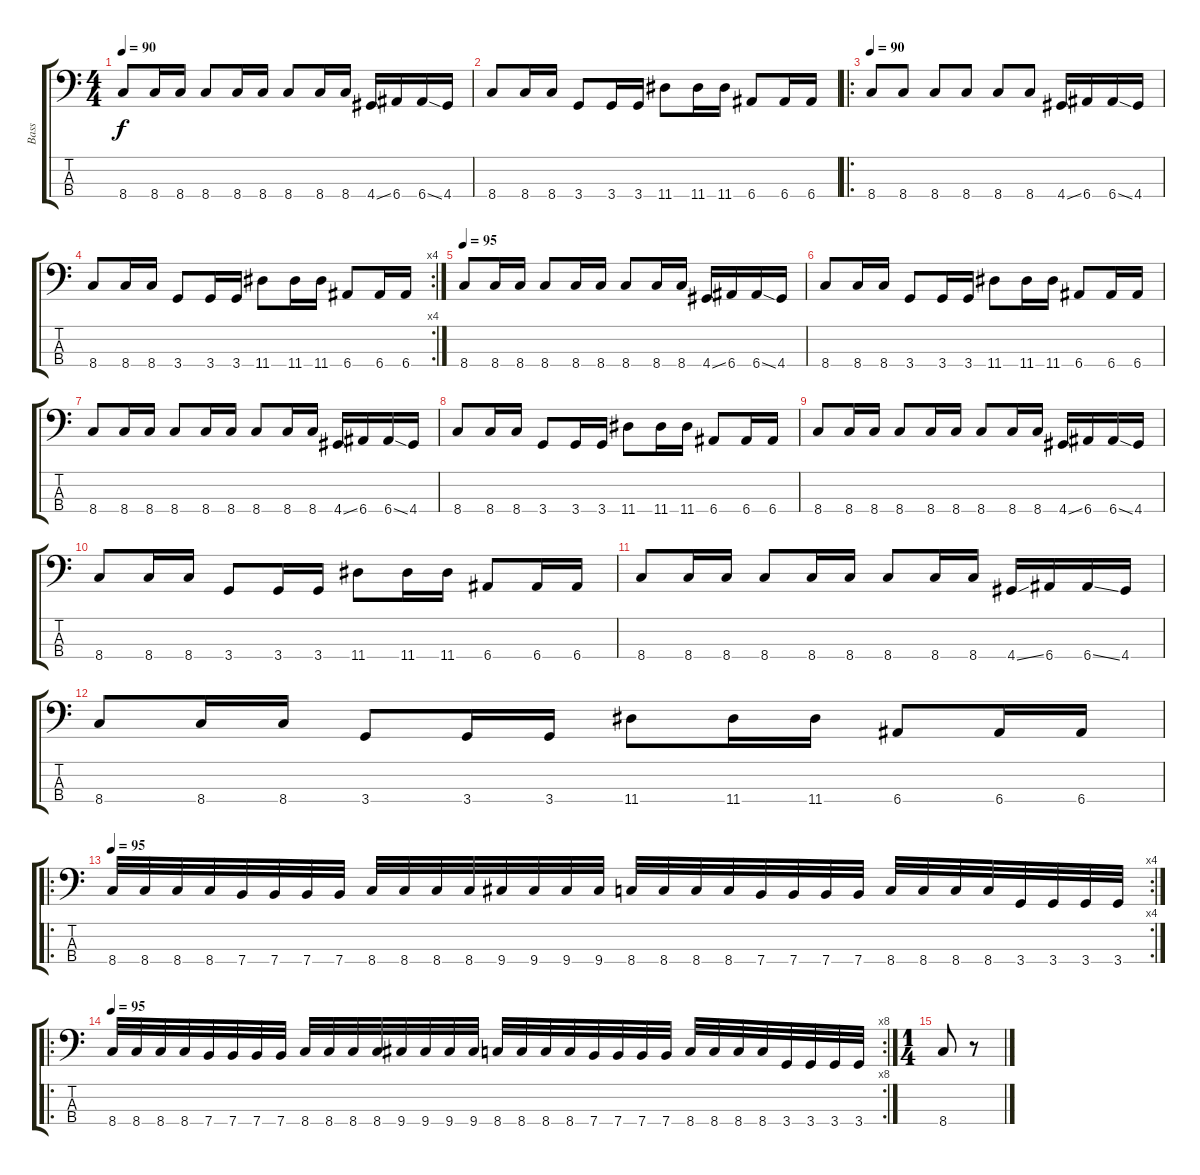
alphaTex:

\track ("Bass" "Bass") {instrument electricbassfinger}
\staff {score tabs}
\tuning (G2 D2 A1 E1) {hide}
\ts (4 4)
\tempo 90
\clef f4
\ks c
8.4.8{dy f} 8.4.16 8.4.16 8.4.8 8.4.16 8.4.16 8.4.8 8.4.16 8.4.16 4.4{ss}.16 6.4.16 6.4{ss}.16 4.4.16 |
8.4.8 8.4.16 8.4.16 3.4.8 3.4.16 3.4.16 11.4.8 11.4.16 11.4.16 6.4.8 6.4.16 6.4.16 |
\ro
\tempo 90
8.4.8 8.4.8 8.4.8 8.4.8 8.4.8 8.4.8 4.4{ss}.16 6.4.16 6.4{ss}.16 4.4.16 |
\rc 4
8.4.8 8.4.16 8.4.16 3.4.8 3.4.16 3.4.16 11.4.8 11.4.16 11.4.16 6.4.8 6.4.16 6.4.16 |
\tempo 90
\tempo 95
8.4.8 8.4.16 8.4.16 8.4.8 8.4.16 8.4.16 8.4.8 8.4.16 8.4.16 4.4{ss}.16 6.4.16 6.4{ss}.16 4.4.16 |
8.4.8 8.4.16 8.4.16 3.4.8 3.4.16 3.4.16 11.4.8 11.4.16 11.4.16 6.4.8 6.4.16 6.4.16 |
8.4.8 8.4.16 8.4.16 8.4.8 8.4.16 8.4.16 8.4.8 8.4.16 8.4.16 4.4{ss}.16 6.4.16 6.4{ss}.16 4.4.16 |
8.4.8 8.4.16 8.4.16 3.4.8 3.4.16 3.4.16 11.4.8 11.4.16 11.4.16 6.4.8 6.4.16 6.4.16 |
8.4.8 8.4.16 8.4.16 8.4.8 8.4.16 8.4.16 8.4.8 8.4.16 8.4.16 4.4{ss}.16 6.4.16 6.4{ss}.16 4.4.16 |
8.4.8 8.4.16 8.4.16 3.4.8 3.4.16 3.4.16 11.4.8 11.4.16 11.4.16 6.4.8 6.4.16 6.4.16 |
8.4.8 8.4.16 8.4.16 8.4.8 8.4.16 8.4.16 8.4.8 8.4.16 8.4.16 4.4{ss}.16 6.4.16 6.4{ss}.16 4.4.16 |
8.4.8 8.4.16 8.4.16 3.4.8 3.4.16 3.4.16 11.4.8 11.4.16 11.4.16 6.4.8 6.4.16 6.4.16 |
\ro
\rc 4
\tempo 95
8.4.32 8.4.32 8.4.32 8.4.32 7.4.32 7.4.32 7.4.32 7.4.32 8.4.32 8.4.32 8.4.32 8.4.32 9.4.32 9.4.32 9.4.32 9.4.32 8.4.32 8.4.32 8.4.32 8.4.32 7.4.32 7.4.32 7.4.32 7.4.32 8.4.32 8.4.32 8.4.32 8.4.32 3.4.32 3.4.32 3.4.32 3.4.32 |
\ro
\rc 8
\tempo 95
8.4.32 8.4.32 8.4.32 8.4.32 7.4.32 7.4.32 7.4.32 7.4.32 8.4.32 8.4.32 8.4.32 8.4.32 9.4.32 9.4.32 9.4.32 9.4.32 8.4.32 8.4.32 8.4.32 8.4.32 7.4.32 7.4.32 7.4.32 7.4.32 8.4.32 8.4.32 8.4.32 8.4.32 3.4.32 3.4.32 3.4.32 3.4.32 |
\ts (1 4)
8.4.8 r.8
